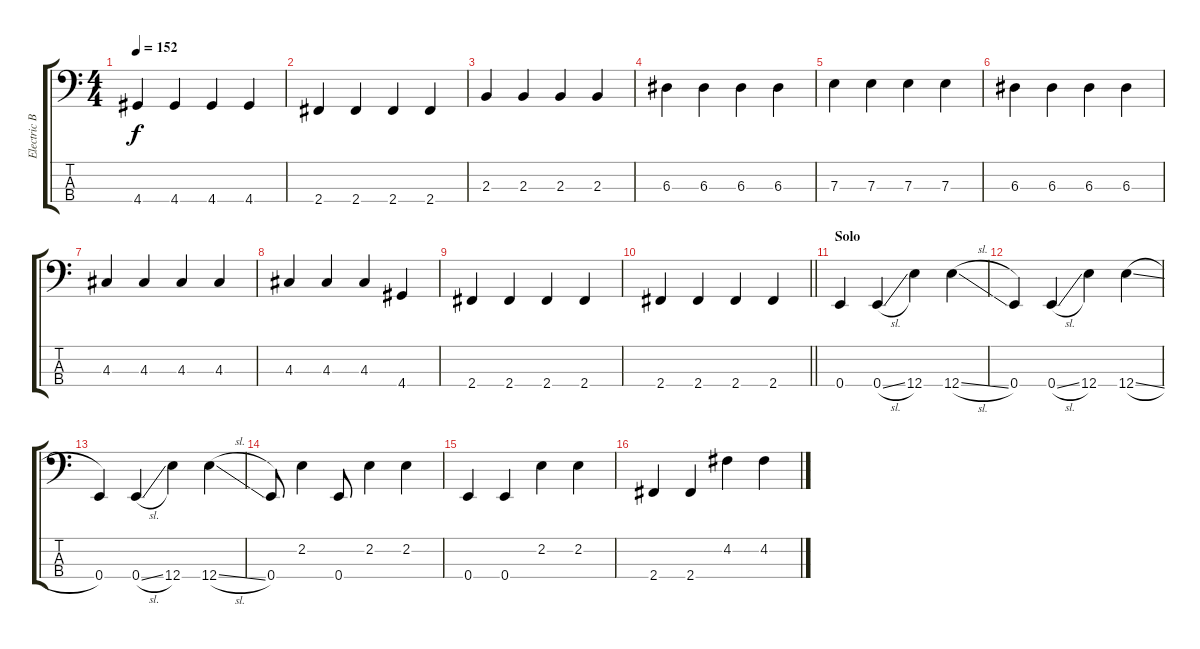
\track ("Electric Bass" "Electric B") {instrument electricbassfinger}
\staff {score tabs}
\tuning (G2 D2 A1 E1) {hide}
\ts (4 4)
\tempo 152
\clef f4
\ks c
4.4.4{dy f} 4.4.4 4.4.4 4.4.4 |
2.4.4 2.4.4 2.4.4 2.4.4 |
2.3.4 2.3.4 2.3.4 2.3.4 |
6.3.4 6.3.4 6.3.4 6.3.4 |
7.3.4 7.3.4 7.3.4 7.3.4 |
6.3.4 6.3.4 6.3.4 6.3.4 |
4.3.4 4.3.4 4.3.4 4.3.4 |
4.3.4 4.3.4 4.3.4 4.4.4 |
2.4.4 2.4.4 2.4.4 2.4.4 |
\barLineRight lightlight
2.4.4 2.4.4 2.4.4 2.4.4 |
\section ("" "Solo")
0.4.4 0.4{sl}.4 12.4.4 12.4{sl}.4 |
0.4.4 0.4{sl}.4 12.4.4 12.4{sl}.4 |
0.4.4 0.4{sl}.4 12.4.4 12.4{sl}.4 |
0.4.8 2.2.4 0.4.8 2.2.4 2.2.4 |
0.4.4 0.4.4 2.2.4 2.2.4 |
2.4.4 2.4.4 4.2.4 4.2.4
